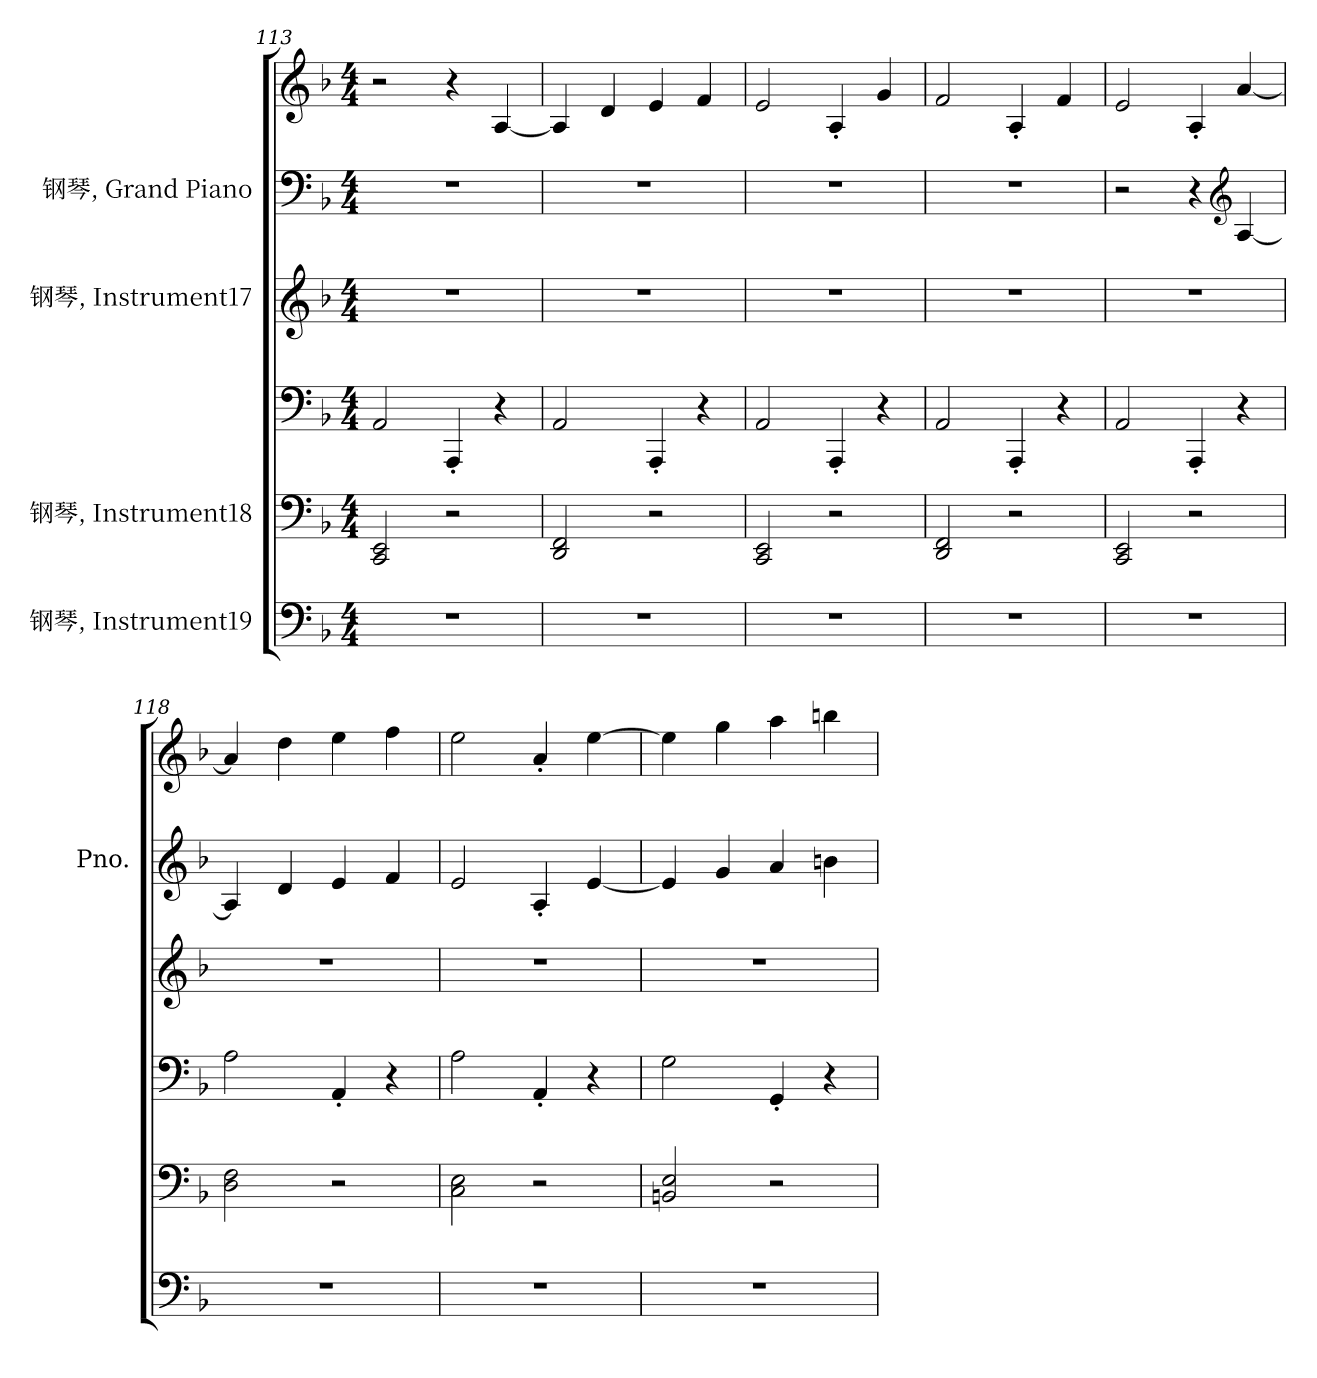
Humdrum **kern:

**kern	**kern	**kern	**kern	**kern	**kern
*part4	*part3	*part3	*part2	*part1	*part1
*staff6	*staff5	*staff4	*staff3	*staff2	*staff1
*I"钢琴, Instrument19	*I"钢琴, Instrument18	*	*I"钢琴, Instrument17	*I"钢琴, Grand Piano	*
*	*	*	*	*I'Pno.	*
*clefF4	*clefF4	*clefF4	*clefG2	*clefF4	*clefG2
*k[b-]	*k[b-]	*k[b-]	*k[b-]	*k[b-]	*k[b-]
*M4/4	*M4/4	*M4/4	*M4/4	*M4/4	*M4/4
=113	=113	=113	=113	=113	=113
1r	2CC/ 2EE/	2AA/	1r	1r	2r
.	2r	4AAA'/	.	.	4r
.	.	4r	.	.	[4A/
=114	=114	=114	=114	=114	=114
1r	2DD/ 2FF/	2AA/	1r	1r	4A/]
.	.	.	.	.	4d/
.	2r	4AAA'/	.	.	4e/
.	.	4r	.	.	4f/
=115	=115	=115	=115	=115	=115
1r	2CC/ 2EE/	2AA/	1r	1r	2e/
.	2r	4AAA'/	.	.	4A'/
.	.	4r	.	.	4g/
=116	=116	=116	=116	=116	=116
1r	2DD/ 2FF/	2AA/	1r	1r	2f/
.	2r	4AAA'/	.	.	4A'/
.	.	4r	.	.	4f/
=117	=117	=117	=117	=117	=117
1r	2CC/ 2EE/	2AA/	1r	2r	2e/
.	2r	4AAA'/	.	4r	4A'/
*	*	*	*	*clefG2	*
.	.	4r	.	[4A/	[4a/
=118	=118	=118	=118	=118	=118
1r	2D\ 2F\	2A\	1r	4A/]	4a/]
.	.	.	.	4d/	4dd\
.	2r	4AA'/	.	4e/	4ee\
.	.	4r	.	4f/	4ff\
=119	=119	=119	=119	=119	=119
1r	2C\ 2E\	2A\	1r	2e/	2ee\
.	2r	4AA'/	.	4A'/	4a'/
.	.	4r	.	[4e/	[4ee\
=120	=120	=120	=120	=120	=120
1r	2BBn/ 2E/	2G\	1r	4e/]	4ee\]
.	.	.	.	4g/	4gg\
.	2r	4GG'/	.	4a/	4aa\
.	.	4r	.	4bn\	4bbn\
=	=	=	=	=	=
*-	*-	*-	*-	*-	*-
